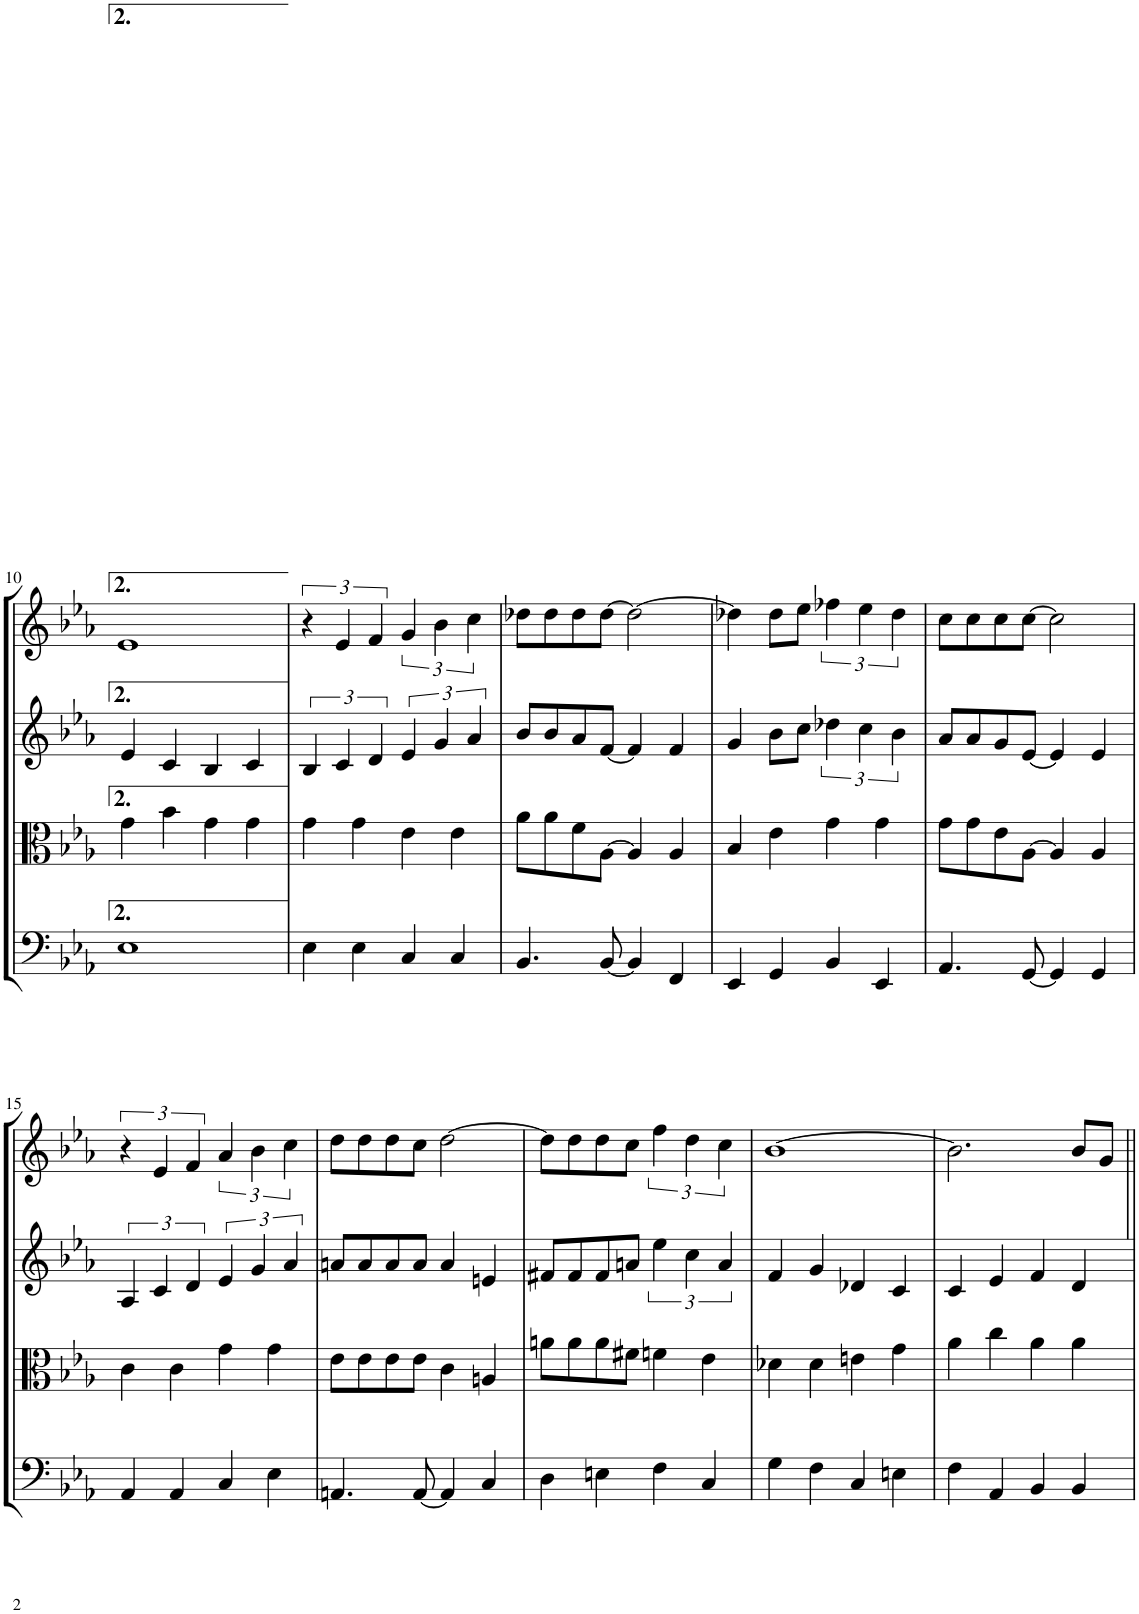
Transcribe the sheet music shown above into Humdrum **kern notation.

**kern	**kern	**kern	**kern
*part4	*part3	*part2	*part1
*staff4	*staff3	*staff2	*staff1
*I"Violoncello	*I"Viola	*I"Violin II	*I"Violin I
*I'Vc	*I'Vla	*I'Vln	*I'Vln
!!LO:PB:g=z
*clefF4	*clefC3	*clefG2	*clefG2
*k[b-e-a-]	*k[b-e-a-]	*k[b-e-a-]	*k[b-e-a-]
*M4/4	*M4/4	*M4/4	*M4/4
=10	=10	=10	=10
1E-	4g\	4e-/	1e-
.	4b-\	4c/	.
.	4g\	4B-/	.
.	4g\	4c/	.
=11	=11	=11	=11
4E-\	4g\	6B-/	6r
.	.	6c/	6e-/
4E-\	4g\	.	.
.	.	6d/	6f/
4C/	4e-\	6e-/	6g/
.	.	6g/	6b-\
4C/	4e-\	.	.
.	.	6a-/	6cc\
=12	=12	=12	=12
4.BB-/	8a-\L	8b-/L	8dd-X\L
.	8a-\	8b-/	8dd-\
.	8f\	8a-/	8dd-\
[8BB-/	[8A-\J	[8f/J	[8dd-\J
4BB-/]	4A-/]	4f/]	2dd-\_
4FF/	4A-/	4f/	.
=13	=13	=13	=13
4EE-/	4B-/	4g/	4dd-X\]
4GG/	4e-\	8b-\L	8dd-\L
.	.	8cc\J	8ee-\J
4BB-/	4g\	6dd-X\	6ff-X\
.	.	6cc\	6ee-\
4EE-/	4g\	.	.
.	.	6b-\	6dd-\
=14	=14	=14	=14
4.AA-/	8g\L	8a-/L	8cc\L
.	8g\	8a-/	8cc\
.	8e-\	8g/	8cc\
[8GG/	[8A-\J	[8e-/J	[8cc\J
4GG/]	4A-/]	4e-/]	2cc\]
4GG/	4A-/	4e-/	.
!!LO:LB:g=z
=15	=15	=15	=15
4AA-/	4c\	6A-/	6r
.	.	6c/	6e-/
4AA-/	4c\	.	.
.	.	6d/	6f/
4C/	4g\	6e-/	6a-/
.	.	6g/	6b-\
4E-\	4g\	.	.
.	.	6a-/	6cc\
=16	=16	=16	=16
4.AAn/	8e-\L	8an/L	8dd\L
.	8e-\	8a/	8dd\
.	8e-\	8a/	8dd\
[8AA/	8e-\J	8a/J	8cc\J
4AA/]	4c\	4a/	[2dd\
4C/	4An/	4en/	.
=17	=17	=17	=17
4D\	8an\L	8f#X/L	8dd\L]
.	8a\	8f#/	8dd\
4En\	8a\	8f#/	8dd\
.	8f#X\J	8an/J	8cc\J
4F\	4fn\	6ee-\	6ff\
.	.	6cc\	6dd\
4C/	4e-\	.	.
.	.	6a/	6cc\
=18	=18	=18	=18
4G\	4d-X\	4f/	[1b-
4F\	4d-\	4g/	.
4C/	4en\	4d-X/	.
4En\	4g\	4c/	.
=19	=19	=19	=19
4F\	4a-\	4c/	2.b-\]
4AA-/	4cc\	4e-/	.
4BB-/	4a-\	4f/	.
4BB-/	4a-\	4d/	8b-/L
.	.	.	8g/J
=||	=||	=||	=||
*-	*-	*-	*-
